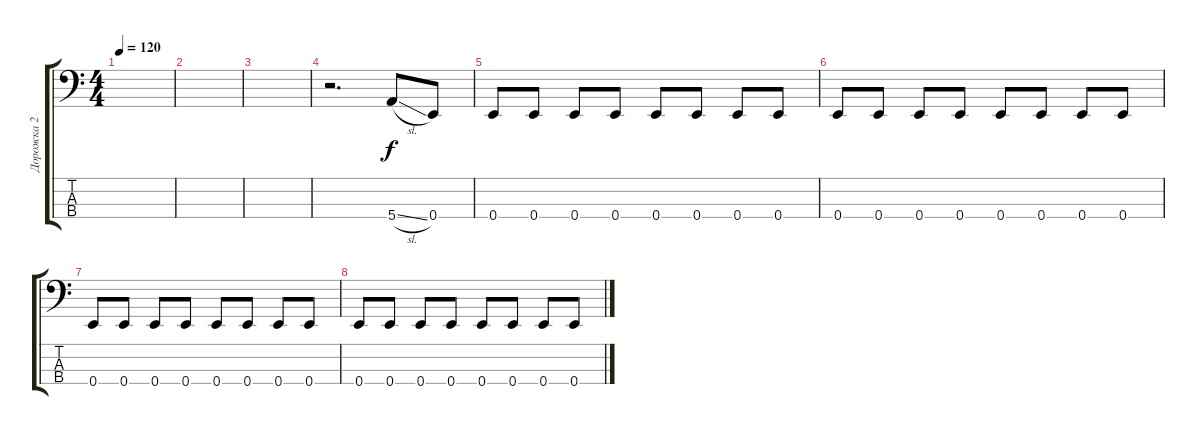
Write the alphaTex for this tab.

\track ("Дорожка 2" "Дорожка 2") {instrument electricbasspick}
\staff {score tabs}
\tuning (G2 D2 A1 E1) {hide}
\ts (4 4)
\tempo 120
\clef f4
\ks c
|
|
|
r.2{d} 5.4{sl}.8 0.4.8 |
0.4.8 0.4.8 0.4.8 0.4.8 0.4.8 0.4.8 0.4.8 0.4.8 |
0.4.8 0.4.8 0.4.8 0.4.8 0.4.8 0.4.8 0.4.8 0.4.8 |
0.4.8 0.4.8 0.4.8 0.4.8 0.4.8 0.4.8 0.4.8 0.4.8 |
0.4.8 0.4.8 0.4.8 0.4.8 0.4.8 0.4.8 0.4.8 0.4.8
